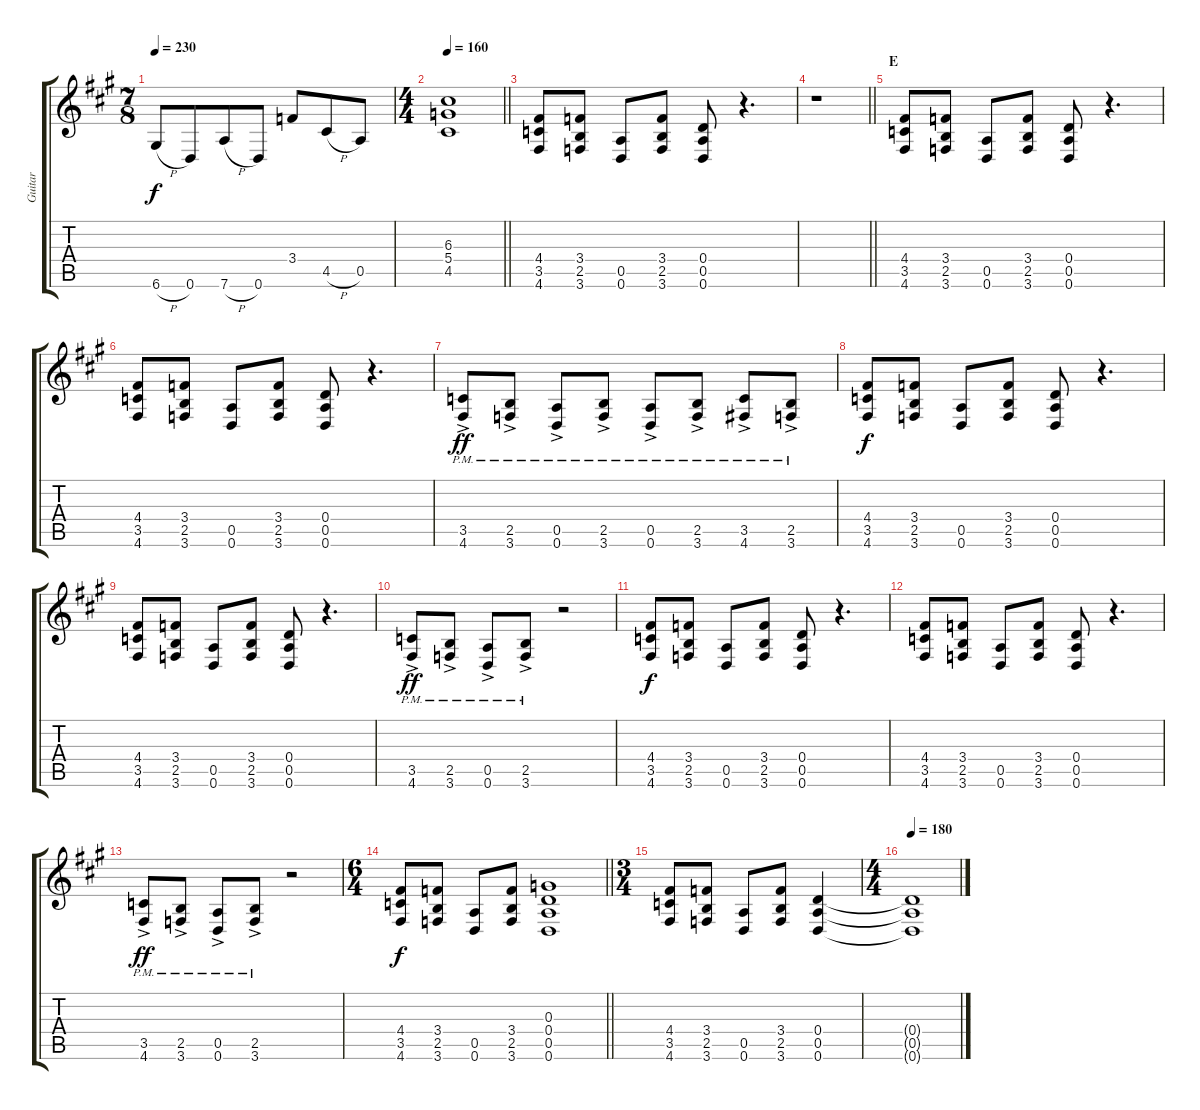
\track ("Guitar" "Guitar") {instrument distortionguitar}
\staff {score tabs}
\tuning (E4 B3 G3 D3 A2 D2) {hide}
\ts (7 8)
\tempo 230
\clef g2
\ks f#minor
6.6{h}.8{dy f} 0.6.8 7.6{h}.8 0.6.8 3.4.8 4.5{h}.8 0.5.8 |
\ts (4 4)
\tempo 160
\barLineRight lightlight
(6.3 5.4 4.5).1 |
\section ("" "")
(4.4 3.5 4.6).8 (3.4 2.5 3.6).8 (0.5 0.6).8 (3.4 2.5 3.6).8 (0.4 0.5 0.6).8 r.4{d} |
\barLineRight lightlight
r.1 |
\section ("" "E")
(4.4 3.5 4.6).8 (3.4 2.5 3.6).8 (0.5 0.6).8 (3.4 2.5 3.6).8 (0.4 0.5 0.6).8 r.4{d} |
(4.4 3.5 4.6).8 (3.4 2.5 3.6).8 (0.5 0.6).8 (3.4 2.5 3.6).8 (0.4 0.5 0.6).8 r.4{d} |
(3.5{ac pm} 4.6{ac pm}).8{dy ff} (2.5{ac pm} 3.6{ac pm}).8 (0.5{ac pm} 0.6{ac pm}).8 (2.5{ac pm} 3.6{ac pm}).8 (0.5{ac pm} 0.6{ac pm}).8 (2.5{ac pm} 3.6{ac pm}).8 (3.5{ac pm} 4.6{ac pm}).8 (2.5{ac pm} 3.6{ac pm}).8 |
(4.4 3.5 4.6).8{dy f} (3.4 2.5 3.6).8 (0.5 0.6).8 (3.4 2.5 3.6).8 (0.4 0.5 0.6).8 r.4{d} |
(4.4 3.5 4.6).8 (3.4 2.5 3.6).8 (0.5 0.6).8 (3.4 2.5 3.6).8 (0.4 0.5 0.6).8 r.4{d} |
(3.5{ac pm} 4.6{ac pm}).8{dy ff} (2.5{ac pm} 3.6{ac pm}).8 (0.5{ac pm} 0.6{ac pm}).8 (2.5{ac pm} 3.6{ac pm}).8 r.2 |
(4.4 3.5 4.6).8{dy f} (3.4 2.5 3.6).8 (0.5 0.6).8 (3.4 2.5 3.6).8 (0.4 0.5 0.6).8 r.4{d} |
(4.4 3.5 4.6).8 (3.4 2.5 3.6).8 (0.5 0.6).8 (3.4 2.5 3.6).8 (0.4 0.5 0.6).8 r.4{d} |
(3.5{ac pm} 4.6{ac pm}).8{dy ff} (2.5{ac pm} 3.6{ac pm}).8 (0.5{ac pm} 0.6{ac pm}).8 (2.5{ac pm} 3.6{ac pm}).8 r.2 |
\ts (6 4)
\barLineRight lightlight
(4.4 3.5 4.6).8{dy f} (3.4 2.5 3.6).8 (0.5 0.6).8 (3.4 2.5 3.6).8 (0.3 0.4 0.5 0.6).1 |
\ts (3 4)
\section ("" "")
(4.4 3.5 4.6).8 (3.4 2.5 3.6).8 (0.5 0.6).8 (3.4 2.5 3.6).8 (0.4 0.5 0.6).4 |
\ts (4 4)
\tempo 180
(0.4{t} 0.5{t} 0.6{t}).1
